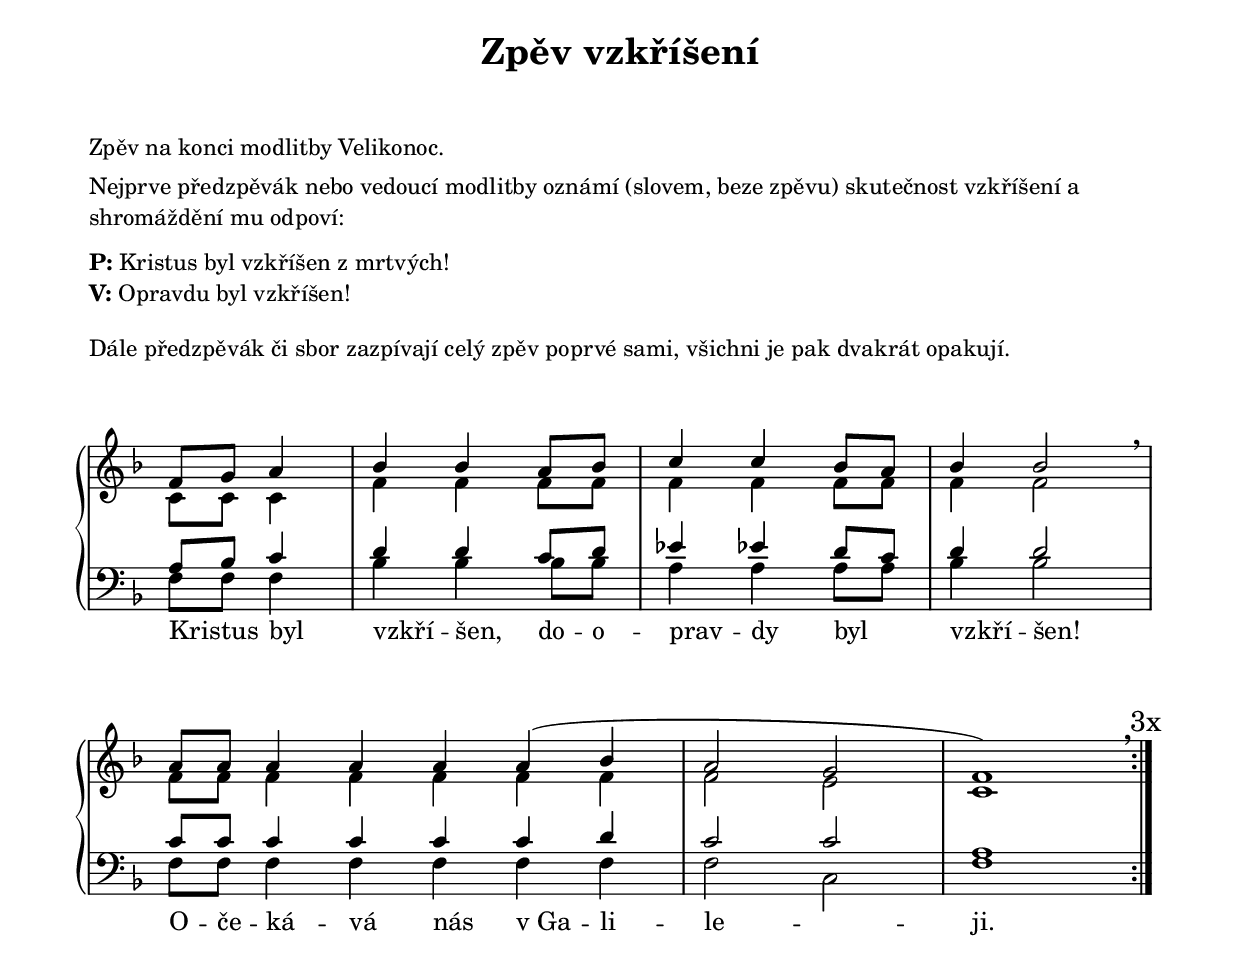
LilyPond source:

\version "2.18.2"
  
\include "../common-includes/macros.ily"
\include "../common-includes/paper.ily"
\include "../common-includes/layout.ily"

vzkriseni_melodie_prava = \relative c' {
	\key f \major
	\clef treble
	\language "deutsch"
	\noTime
	\autoBeamOff
	\accidentalStyle forget
	\cadenzaOn

	<<
	
	\new Voice = "hlavni" {
	\voiceOne
	f8[ g8] a4 \bbar
	b4 b4 a8[ b8] \bbar
	c4 c4 b8[ a8] \bbar
	b4 b2 \breathe \break \bbar
	
	a8[ a8] a4 a4 a4 a4( b4 \bbar
	a2 g2 \bbar
	f1) \breathe
	}
	
	\new Voice {
	\voiceTwo
	c8[ c8] c4
	f4 f4 f8[ f8]
	f4 f4 f8[ f8]
	f4 f2
	
	f8[ f8] f4 f4 f4 f4 f4
	f2 e2
	c1
	}
	  
	>>
	

	\mark "3x" \bar ":|."	
	\cadenzaOff
}

vzkriseni_melodie_leva = \relative c {
	\key f \major
	\clef bass
	\language "deutsch"
	\noTime
	\autoBeamOff
	\accidentalStyle forget
	\cadenzaOn
	
	<<
	
	\new Voice = "hlavni" {
	\voiceOne
	a'8[ b8] c4
	d4 d4 c8[ d8]
	es4 es4 d8[ c8]
	d4 d2
	
	c8[ c8] c4 c4 c4 c4 d4
	c2 c2
	a1
	}
	
	\new Voice {
	\voiceTwo
	f8[ f8] f4
	b4 b4 b8[ b8]
	a4 a4 a8[ a8]
	b4 b2
	
	f8[ f8] f4 f4 f4 f4 f4
	f2 c2
	f1
	}
	
	>>
	
	\cadenzaOff
}

vzkriseni_melodie_lidi = \relative c' {
	\key f \major
	\clef treble
	\language "deutsch"
	\noTime
	\autoBeamOff
	\accidentalStyle forget
	\cadenzaOn

	f8[ g8] a4 \bbar
	b4 b4 a8[ b8] \bbar
	c4 c4 b8[ a8] \bbar
	b4 b2 \breathe \break \bbar
	
	a8[ a8] a4 a4 a4 a4( b4 \bbar
	a2 g2 \bbar
	f1) \breathe \mark "3x" \bar ":|."
	
	\cadenzaOff
}


vzkriseni_slova = \lyricmode {
	Kris8 -- tus8 byl4
	vzkří4 -- šen,4 do8 -- o8 --
	prav4 -- dy4 byl4
	vzkří4 -- šen!2
	
	O8 -- če8 -- ká4 -- vá4 nás4
	"v Ga"4 -- li4 --
	le1 --
	ji.1
}


vzkriseni_doprovod = \new PianoStaff <<
	\new Staff \vzkriseni_melodie_prava
	\new Staff \vzkriseni_melodie_leva
	\new Lyrics \vzkriseni_slova
>>

vzkriseni_lidi = \new PianoStaff <<
	\new Staff \vzkriseni_melodie_lidi
	\new Lyrics \vzkriseni_slova
>>


\book {
	\bookpart {
	\header {
		title = "Zpěv vzkříšení"
		%subtitle = "Závěr modlitby Velikonoc"
	}
	\tocItem \markup "Zpěv vzkříšení"
	\markup {
		%\fill-line { \center-column { "Nějaký text..." } }
		\column {
			\vspace #2
			\line { Zpěv na konci modlitby Velikonoc. }
			\vspace #0.25
			\wordwrap {
			  Nejprve předzpěvák nebo vedoucí modlitby oznámí (slovem, beze zpěvu)
			  skutečnost vzkříšení a shromáždění mu odpoví:
			}
			\vspace #0.75
			\line { \bold P: Kristus byl vzkříšen z mrtvých! }
			\line { \bold V: Opravdu byl vzkříšen! }
			\vspace #0.75
			\wordwrap { Dále předzpěvák či sbor zazpívají celý zpěv poprvé sami, všichni je pak dvakrát opakují. }
			\vspace #2
		}
	}
	\score {
		\vzkriseni_doprovod
	}
}

}
